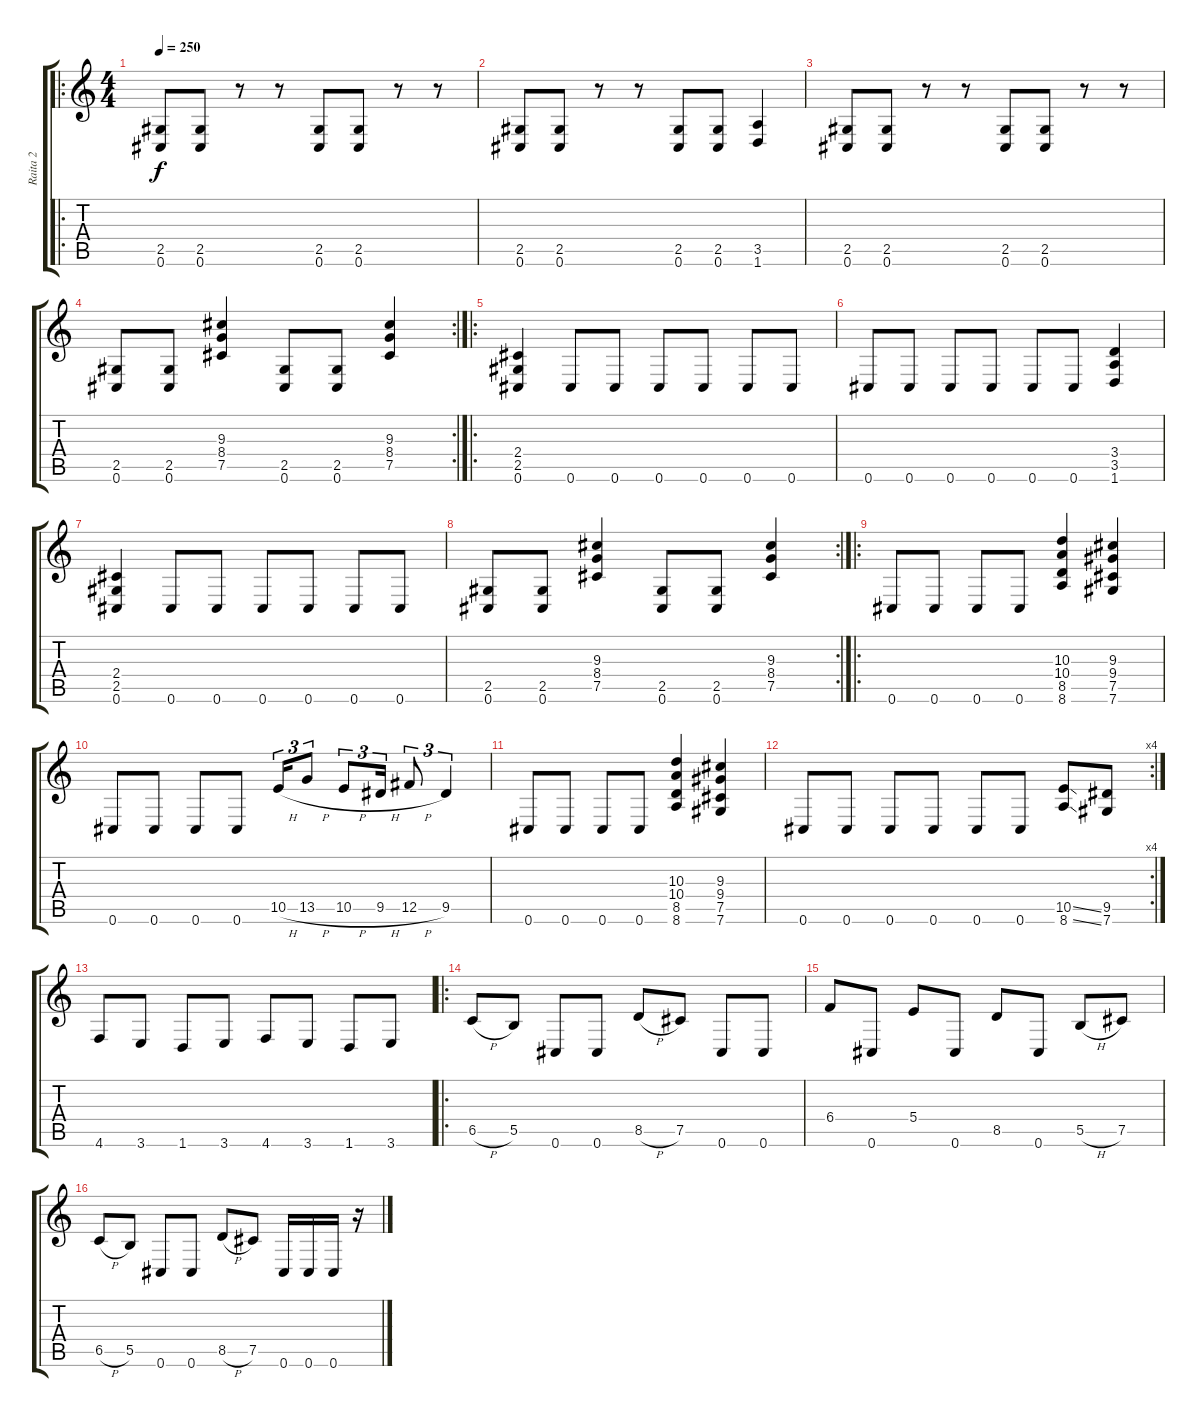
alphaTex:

\track ("Raita 2" "Raita 2") {instrument distortionguitar}
\staff {score tabs}
\tuning (Db4 Ab3 E3 B2 Gb2 Db2) {hide}
\ro
\ts (4 4)
\tempo 250
\clef g2
\ks c
(2.5 0.6).8{dy f} (2.5 0.6).8 r.8 r.8 (2.5 0.6).8 (2.5 0.6).8 r.8 r.8 |
(2.5 0.6).8 (2.5 0.6).8 r.8 r.8 (2.5 0.6).8 (2.5 0.6).8 (3.5 1.6).4 |
(2.5 0.6).8 (2.5 0.6).8 r.8 r.8 (2.5 0.6).8 (2.5 0.6).8 r.8 r.8 |
\rc 2
(2.5 0.6).8 (2.5 0.6).8 (9.3 8.4 7.5).4 (2.5 0.6).8 (2.5 0.6).8 (9.3 8.4 7.5).4 |
\ro
(2.4 2.5 0.6).4 0.6.8 0.6.8 0.6.8 0.6.8 0.6.8 0.6.8 |
0.6.8 0.6.8 0.6.8 0.6.8 0.6.8 0.6.8 (3.4 3.5 1.6).4 |
(2.4 2.5 0.6).4 0.6.8 0.6.8 0.6.8 0.6.8 0.6.8 0.6.8 |
\rc 2
(2.5 0.6).8 (2.5 0.6).8 (9.3 8.4 7.5).4 (2.5 0.6).8 (2.5 0.6).8 (9.3 8.4 7.5).4 |
\ro
0.6.8 0.6.8 0.6.8 0.6.8 (10.3 10.4 8.5 8.6).4 (9.3 9.4 7.5 7.6).4 |
0.6.8 0.6.8 0.6.8 0.6.8 10.5{h}.16{tu (3 2)} 13.5{h}.8{tu (3 2)} 10.5{h}.8{tu (3 2)} 9.5{h}.16{tu (3 2)} 12.5{h}.8{tu (3 2)} 9.5.4{tu (3 2)} |
0.6.8 0.6.8 0.6.8 0.6.8 (10.3 10.4 8.5 8.6).4 (9.3 9.4 7.5 7.6).4 |
\rc 4
0.6.8 0.6.8 0.6.8 0.6.8 0.6.8 0.6.8 (10.5{ss} 8.6{ss}).8 (9.5 7.6).8 |
4.6.8 3.6.8 1.6.8 3.6.8 4.6.8 3.6.8 1.6.8 3.6.8 |
\ro
6.5{h}.8 5.5.8 0.6.8 0.6.8 8.5{h}.8 7.5.8 0.6.8 0.6.8 |
6.4.8 0.6.8 5.4.8 0.6.8 8.5.8 0.6.8 5.5{h}.8 7.5.8 |
6.5{h}.8 5.5.8 0.6.8 0.6.8 8.5{h}.8 7.5.8 0.6.16 0.6.16 0.6.16 r.16
